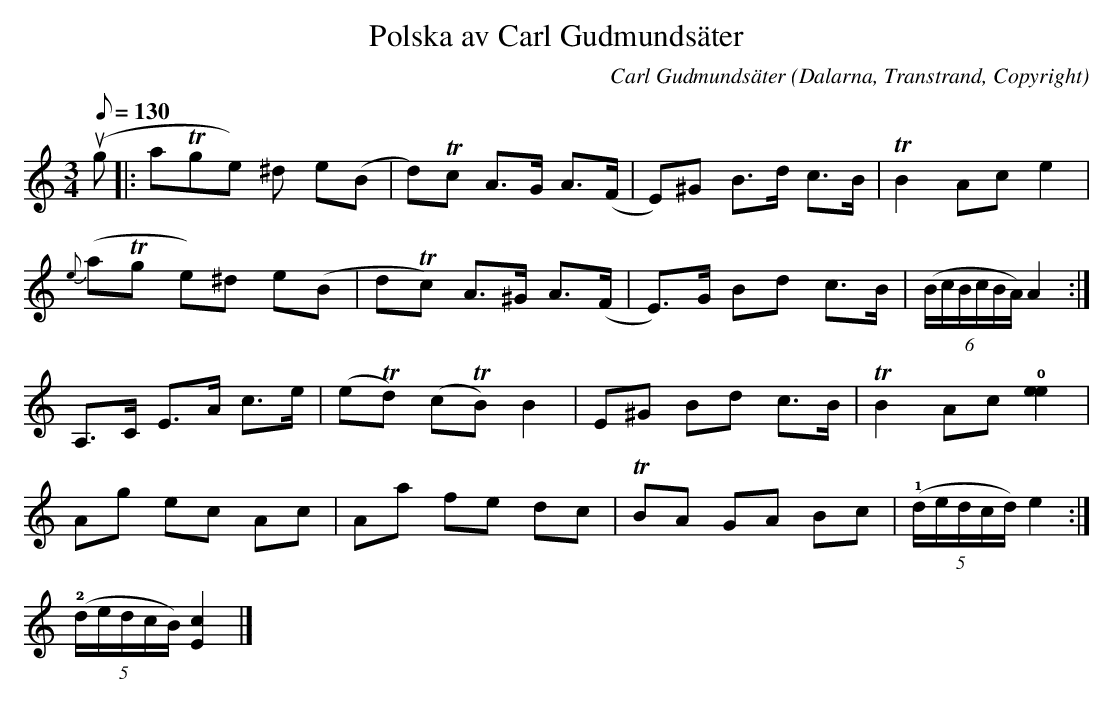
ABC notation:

X:1
T:Polska av Carl Gudmundsäter
C:Carl Gudmundsäter
O:Dalarna, Transtrand, Copyright
M:3/4
L:1/8
K:Am
Q:130
u(g|:aTge) ^d e(B|d)Tc A>G A>(F|E)^G B>d c>B | TB2 Ac e2|
{e}(aTg e)^d e(B|dTc) A>^G A>(F|E)>G Bd c>B | (6(B/c/B/c/B/A/) A2 :|
A,>C E>A c>e|(eTd) (cTB) B2 | E^G Bd c>B | TB2 Ac !0! [e2e2]|
Ag ec Ac | Aa fe dc| TBA GA Bc | !1! (5(d/e/d/c/d/) e2 :|
!2! (5(d/e/d/c/B/) [c2E2] |]
